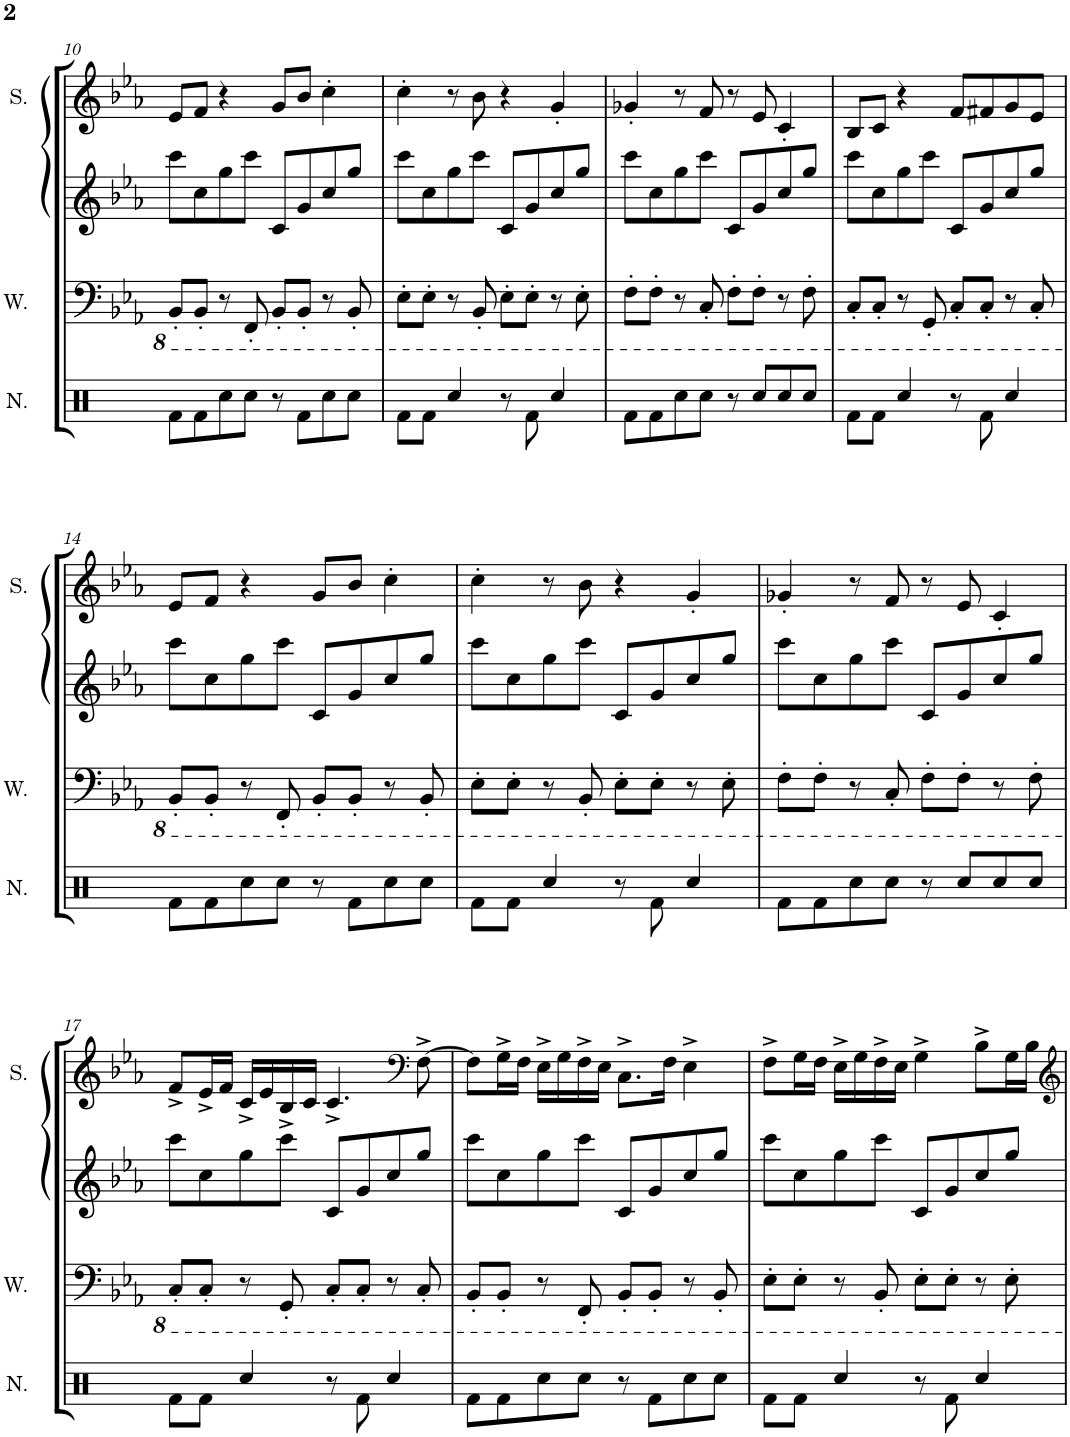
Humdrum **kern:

**kern	**kern	**kern	**kern
*part4	*part3	*part2	*part1
*staff4	*staff3	*staff2	*staff1
*I"Noise	*I"Wave	*I"Square Synthesizer	*I"Square
*I'N.	*I'W.	*	*I'S.
!!LO:PB:g=z
*clefX	*clefF4	*clefG2	*clefG2
*k[]	*k[b-e-a-]	*k[b-e-a-]	*k[b-e-a-]
*M4/4	*M4/4	*M4/4	*M4/4
*met(c)	*met(c)	*met(c)	*met(c)
=10	=10	=10	=10
8Rf\L	8BBB-'/L	8ccc\L	8e-/L
8Rf\	8BBB-'/J	8cc\	8f/J
8Rcc\	8r	8gg\	4r
8Rcc\J	8FFF'/	8ccc\J	.
8r	8BBB-'/L	8c/L	8g/L
8Rf\L	8BBB-'/J	8g/	8b-/J
8Rcc\	8r	8cc/	4cc'\
8Rcc\J	8BBB-'/	8gg/J	.
=11	=11	=11	=11
8Rf\L	8EE-'\L	8ccc\L	4cc'\
8Rf\J	8EE-'\J	8cc\	.
4Rcc/	8r	8gg\	8r
.	8BBB-'/	8ccc\J	8b-\
8r	8EE-'\L	8c/L	4r
8Rf\	8EE-'\J	8g/	.
4Rcc/	8r	8cc/	4g'/
.	8EE-'\	8gg/J	.
=12	=12	=12	=12
8Rf\L	8FF'\L	8ccc\L	4g-X'/
8Rf\	8FF'\J	8cc\	.
8Rcc\	8r	8gg\	8r
8Rcc\J	8CC'/	8ccc\J	8f/
8r	8FF'\L	8c/L	8r
8Rcc/L	8FF'\J	8g/	8e-/
8Rcc/	8r	8cc/	4c'/
8Rcc/J	8FF'\	8gg/J	.
=13	=13	=13	=13
8Rf\L	8CC'/L	8ccc\L	8B-/L
8Rf\J	8CC'/J	8cc\	8c/J
4Rcc/	8r	8gg\	4r
.	8GGG'/	8ccc\J	.
8r	8CC'/L	8c/L	8f/L
8Rf\	8CC'/J	8g/	8f#X/
4Rcc/	8r	8cc/	8g/
.	8CC'/	8gg/J	8e-/J
!!LO:LB:g=z
=14	=14	=14	=14
8Rf\L	8BBB-'/L	8ccc\L	8e-/L
8Rf\	8BBB-'/J	8cc\	8f/J
8Rcc\	8r	8gg\	4r
8Rcc\J	8FFF'/	8ccc\J	.
8r	8BBB-'/L	8c/L	8g/L
8Rf\L	8BBB-'/J	8g/	8b-/J
8Rcc\	8r	8cc/	4cc'\
8Rcc\J	8BBB-'/	8gg/J	.
=15	=15	=15	=15
8Rf\L	8EE-'\L	8ccc\L	4cc'\
8Rf\J	8EE-'\J	8cc\	.
4Rcc/	8r	8gg\	8r
.	8BBB-'/	8ccc\J	8b-\
8r	8EE-'\L	8c/L	4r
8Rf\	8EE-'\J	8g/	.
4Rcc/	8r	8cc/	4g'/
.	8EE-'\	8gg/J	.
=16	=16	=16	=16
8Rf\L	8FF'\L	8ccc\L	4g-X'/
8Rf\	8FF'\J	8cc\	.
8Rcc\	8r	8gg\	8r
8Rcc\J	8CC'/	8ccc\J	8f/
8r	8FF'\L	8c/L	8r
8Rcc/L	8FF'\J	8g/	8e-/
8Rcc/	8r	8cc/	4c'/
8Rcc/J	8FF'\	8gg/J	.
!!LO:LB:g=z
=17	=17	=17	=17
8Rf\L	8CC'/L	8ccc\L	8f^/L
8Rf\J	8CC'/J	8cc\	16e-^/L
.	.	.	16f/JJ
4Rcc/	8r	8gg\	16c^/LL
.	.	.	16e-/
.	8GGG'/	8ccc\J	16B-^/
.	.	.	16c/JJ
8r	8CC'/L	8c/L	4.c^/
8Rf\	8CC'/J	8g/	.
4Rcc/	8r	8cc/	.
*	*	*	*clefF4
.	8CC'/	8gg/J	[8F^\
=18	=18	=18	=18
8Rf\L	8BBB-'/L	8ccc\L	8F\L]
8Rf\	8BBB-'/J	8cc\	16G^\L
.	.	.	16F\JJ
8Rcc\	8r	8gg\	16E-^\LL
.	.	.	16G\
8Rcc\J	8FFF'/	8ccc\J	16F^\
.	.	.	16E-\JJ
8r	8BBB-'/L	8c/L	8.C^\L
8Rf\L	8BBB-'/J	8g/	.
.	.	.	16F\Jk
8Rcc\	8r	8cc/	4E-^\
8Rcc\J	8BBB-'/	8gg/J	.
=19	=19	=19	=19
8Rf\L	8EE-'\L	8ccc\L	8F^\L
8Rf\J	8EE-'\J	8cc\	16G\L
.	.	.	16F\JJ
4Rcc/	8r	8gg\	16E-^\LL
.	.	.	16G\
.	8BBB-'/	8ccc\J	16F^\
.	.	.	16E-\JJ
8r	8EE-'\L	8c/L	4G^\
8Rf\	8EE-'\J	8g/	.
4Rcc/	8r	8cc/	8B-^\L
.	8EE-'\	8gg/J	16G\L
.	.	.	16B-\JJ
=	=	=	=
*-	*-	*-	*-
